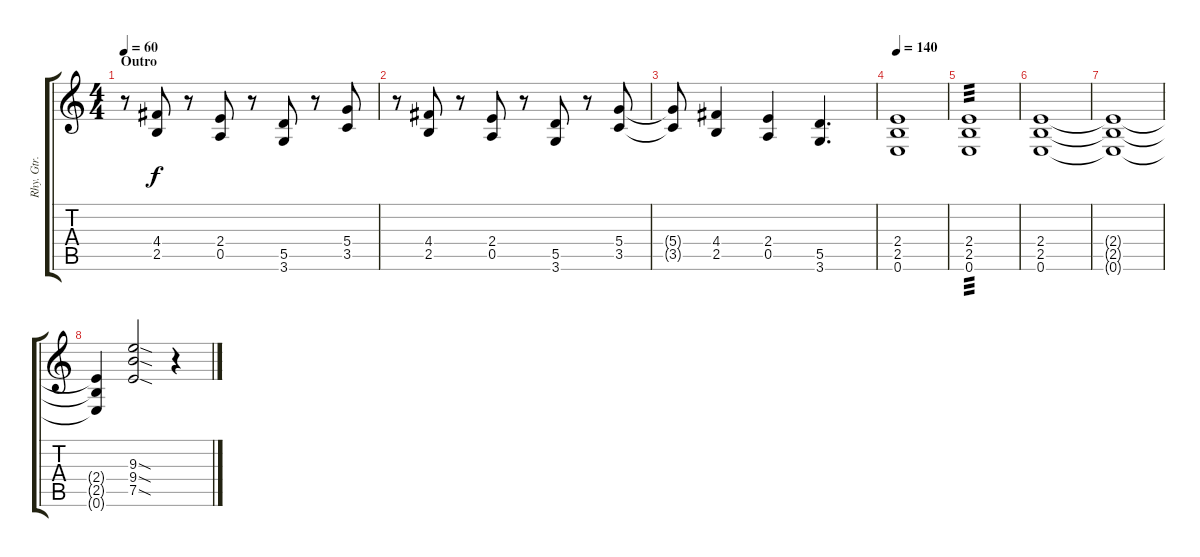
\track ("Rhy. Gtr. 1" "Rhy. Gtr. ") {instrument distortionguitar}
\staff {score tabs}
\tuning (E4 B3 G3 D3 A2 E2) {hide}
\ts (4 4)
\section ("" "Outro")
\tempo 60
\clef g2
\ks c
r.8{dy f} (4.4 2.5).8 r.8 (2.4 0.5).8 r.8 (5.5 3.6).8 r.8 (5.4 3.5).8 |
r.8 (4.4 2.5).8 r.8 (2.4 0.5).8 r.8 (5.5 3.6).8 r.8 (5.4 3.5).8 |
(5.4{t} 3.5{t}).8 (4.4 2.5).4 (2.4 0.5).4 (5.5 3.6).4{d} |
\tempo 140
(2.4 2.5 0.6).1 |
(2.4 2.5 0.6).1{tp 3} |
(2.4 2.5 0.6).1 |
(2.4{t} 2.5{t} 0.6{t}).1 |
(2.4{t} 2.5{t} 0.6{t}).4 (9.3{sod} 9.4{sod} 7.5{sod}).2 r.4
